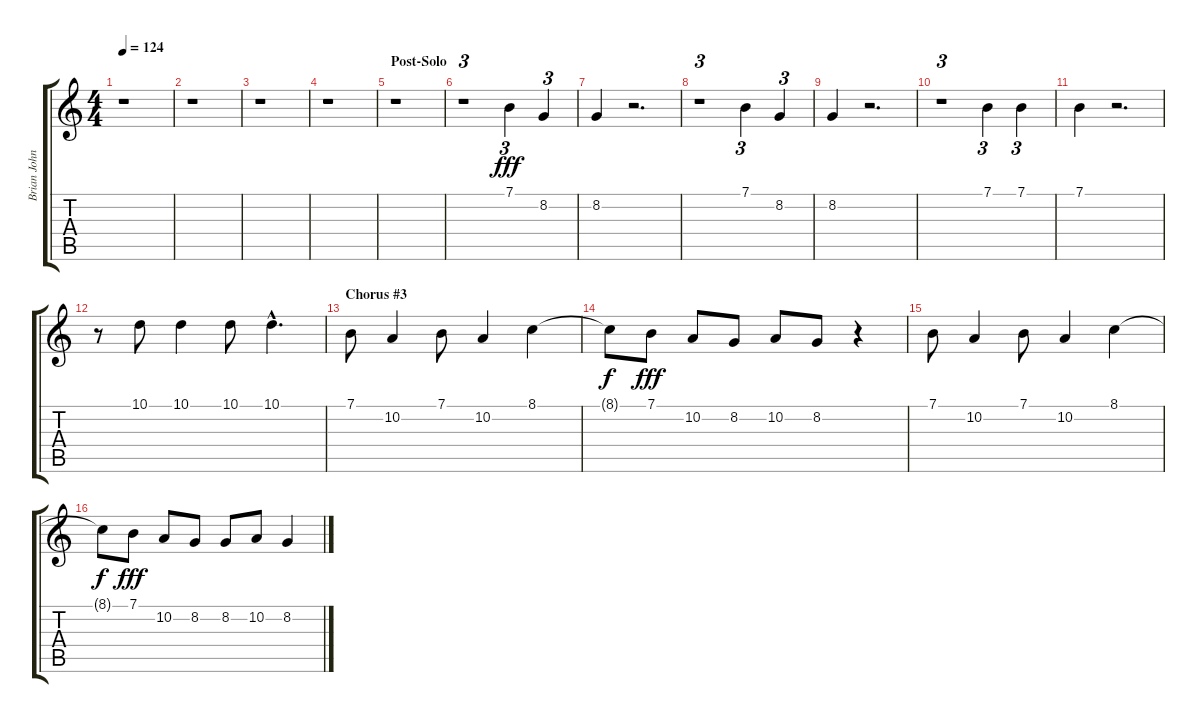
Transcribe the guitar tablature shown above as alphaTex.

\track ("Brian Johnson" "Brian John") {instrument harmonica}
\staff {score tabs}
\tuning (E4 B3 G3 D3 A2 E2) {hide}
\ts (4 4)
\tempo 124
\clef g2
\ks c
r.1{dy fff} |
r.1 |
r.1 |
r.1 |
\section ("" "Post-Solo")
r.1 |
r.1{tu (3 2)} 7.1.4{tu (3 2)} 8.2.4{tu (3 2)} |
8.2.4 r.2{d} |
r.1{tu (3 2)} 7.1.4{tu (3 2)} 8.2.4{tu (3 2)} |
8.2.4 r.2{d} |
r.1{tu (3 2)} 7.1.4{tu (3 2)} 7.1.4{tu (3 2)} |
7.1.4 r.2{d} |
r.8 10.1.8 10.1.4 10.1.8 10.1{hac}.4{d} |
\section ("" "Chorus #3")
7.1.8 10.2.4 7.1.8 10.2.4 8.1.4 |
8.1{t}.8{dy f} 7.1.8{dy fff} 10.2.8 8.2.8 10.2.8 8.2.8 r.4 |
7.1.8 10.2.4 7.1.8 10.2.4 8.1.4 |
8.1{t}.8{dy f} 7.1.8{dy fff} 10.2.8 8.2.8 8.2.8 10.2.8 8.2.4
